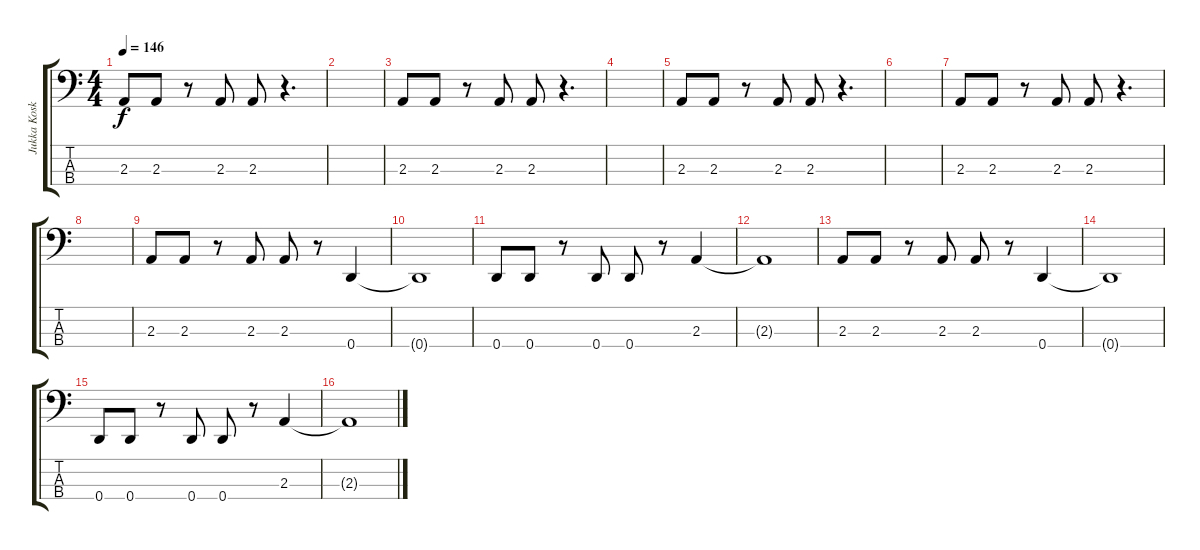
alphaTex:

\track ("Jukka Koskinen" "Jukka Kosk") {instrument electricbasspick}
\staff {score tabs}
\tuning (F2 C2 G1 D1) {hide}
\ts (4 4)
\tempo 146
\clef f4
\ks c
2.3.8{dy f} 2.3.8 r.8 2.3.8 2.3.8 r.4{d} |
|
2.3.8 2.3.8 r.8 2.3.8 2.3.8 r.4{d} |
|
2.3.8 2.3.8 r.8 2.3.8 2.3.8 r.4{d} |
|
2.3.8 2.3.8 r.8 2.3.8 2.3.8 r.4{d} |
|
2.3.8 2.3.8 r.8 2.3.8 2.3.8 r.8 0.4.4 |
0.4{t}.1 |
0.4.8 0.4.8 r.8 0.4.8 0.4.8 r.8 2.3.4 |
2.3{t}.1 |
2.3.8 2.3.8 r.8 2.3.8 2.3.8 r.8 0.4.4 |
0.4{t}.1 |
0.4.8 0.4.8 r.8 0.4.8 0.4.8 r.8 2.3.4 |
2.3{t}.1
